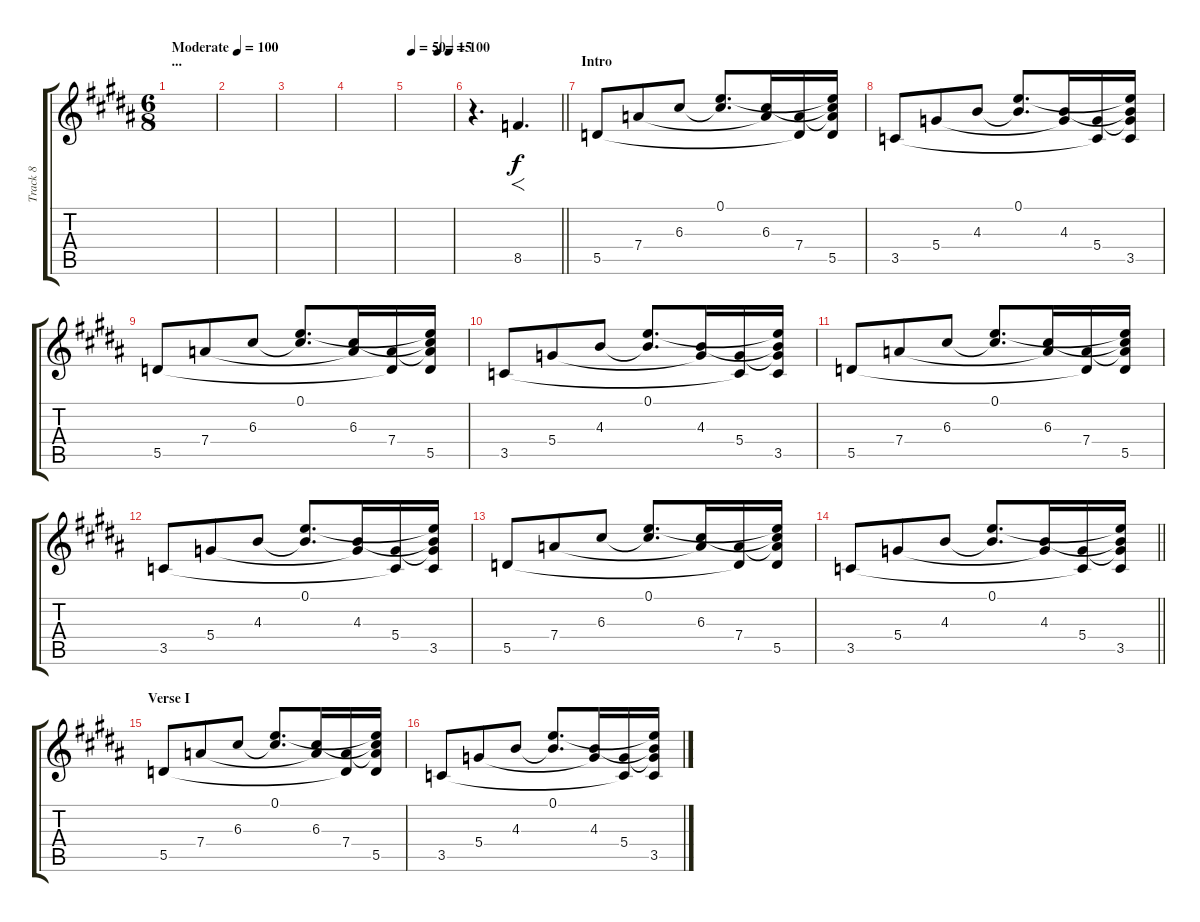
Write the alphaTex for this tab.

\track ("Track 8" "Track 8") {instrument electricguitarjazz}
\staff {score tabs}
\tuning (E4 B3 G3 D3 A2 E2) {hide}
\ts (6 8)
\section ("" "...")
\tempo (100 "Moderate")
\clef g2
\ks b
|
|
|
|
\tempo (50 0.08333333333333333)
\tempo (15 0.6666666666666666)
\tempo (100 0.9166666666666666)
|
\barLineRight lightlight
r.4{d} 8.5.4{f d} |
\section ("" "Intro")
5.5.8{dy f} 7.4.8 6.3.8 (0.1 6.3{t}).8{d} (6.3 7.4{t}).16 (7.4 5.5{t}).16 (0.1{t} 6.3{t} 7.4{t} 5.5).16 |
3.5.8 5.4.8 4.3.8 (0.1 4.3{t}).8{d} (4.3 5.4{t}).16 (5.4 3.5{t}).16 (0.1{t} 4.3{t} 5.4{t} 3.5).16 |
5.5.8 7.4.8 6.3.8 (0.1 6.3{t}).8{d} (6.3 7.4{t}).16 (7.4 5.5{t}).16 (0.1{t} 6.3{t} 7.4{t} 5.5).16 |
3.5.8 5.4.8 4.3.8 (0.1 4.3{t}).8{d} (4.3 5.4{t}).16 (5.4 3.5{t}).16 (0.1{t} 4.3{t} 5.4{t} 3.5).16 |
5.5.8 7.4.8 6.3.8 (0.1 6.3{t}).8{d} (6.3 7.4{t}).16 (7.4 5.5{t}).16 (0.1{t} 6.3{t} 7.4{t} 5.5).16 |
3.5.8 5.4.8 4.3.8 (0.1 4.3{t}).8{d} (4.3 5.4{t}).16 (5.4 3.5{t}).16 (0.1{t} 4.3{t} 5.4{t} 3.5).16 |
5.5.8 7.4.8 6.3.8 (0.1 6.3{t}).8{d} (6.3 7.4{t}).16 (7.4 5.5{t}).16 (0.1{t} 6.3{t} 7.4{t} 5.5).16 |
\barLineRight lightlight
3.5.8 5.4.8 4.3.8 (0.1 4.3{t}).8{d} (4.3 5.4{t}).16 (5.4 3.5{t}).16 (0.1{t} 4.3{t} 5.4{t} 3.5).16 |
\section ("" "Verse I")
5.5.8 7.4.8 6.3.8 (0.1 6.3{t}).8{d} (6.3 7.4{t}).16 (7.4 5.5{t}).16 (0.1{t} 6.3{t} 7.4{t} 5.5).16 |
3.5.8 5.4.8 4.3.8 (0.1 4.3{t}).8{d} (4.3 5.4{t}).16 (5.4 3.5{t}).16 (0.1{t} 4.3{t} 5.4{t} 3.5).16
